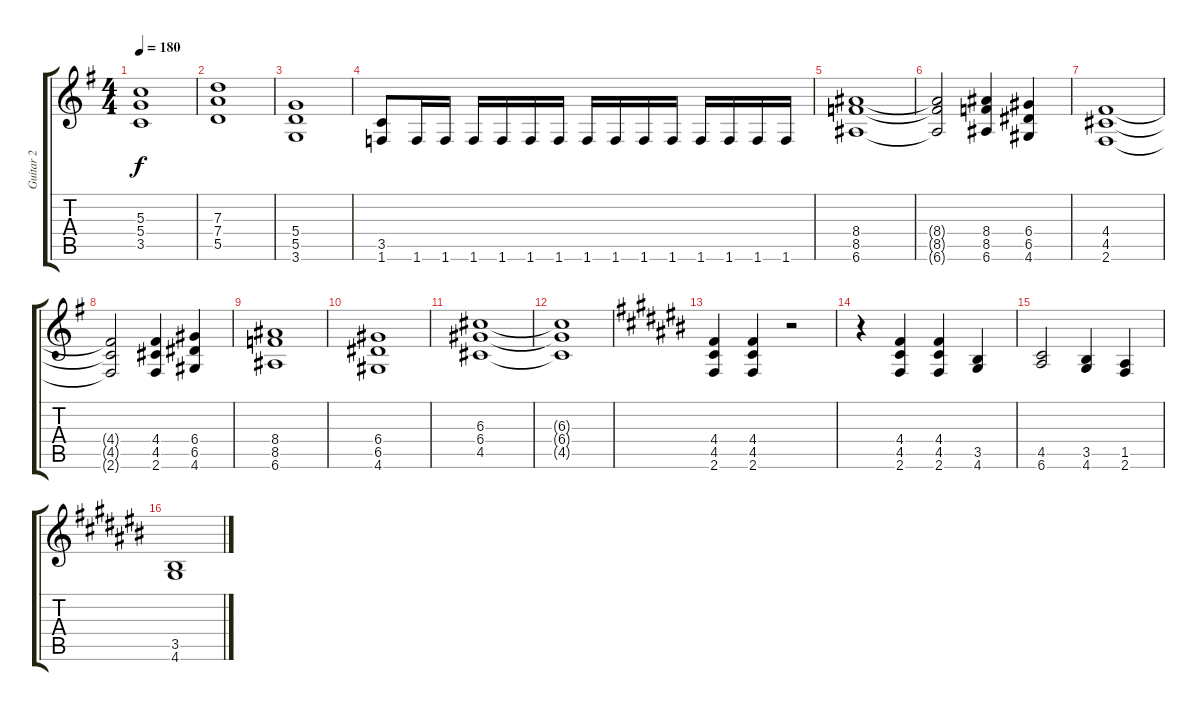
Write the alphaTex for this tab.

\track ("Guitar 2" "Guitar 2") {instrument distortionguitar}
\staff {score tabs}
\tuning (E4 B3 G3 D3 A2 E2) {hide}
\ts (4 4)
\tempo 180
\clef g2
\ks eminor
(5.3 5.4 3.5).1{dy f} |
(7.3 7.4 5.5).1 |
(5.4 5.5 3.6).1 |
(3.5 1.6).8 1.6.16 1.6.16 1.6.16 1.6.16 1.6.16 1.6.16 1.6.16 1.6.16 1.6.16 1.6.16 1.6.16 1.6.16 1.6.16 1.6.16 |
\section ("" "")
(8.4 8.5 6.6).1 |
(8.4{t} 8.5{t} 6.6{t}).2 (8.4 8.5 6.6).4 (6.4 6.5 4.6).4 |
(4.4 4.5 2.6).1 |
(4.4{t} 4.5{t} 2.6{t}).2 (4.4 4.5 2.6).4 (6.4 6.5 4.6).4 |
(8.4 8.5 6.6).1 |
(6.4 6.5 4.6).1 |
(6.3 6.4 4.5).1 |
(6.3{t} 6.4{t} 4.5{t}).1 |
\section ("" "")
\ks a#minor
(4.4 4.5 2.6).4 (4.4 4.5 2.6).4 r.2 |
r.4 (4.4 4.5 2.6).4 (4.4 4.5 2.6).4 (3.5 4.6).4 |
(4.5 6.6).2 (3.5 4.6).4 (1.5 2.6).4 |
(3.5 4.6).1
